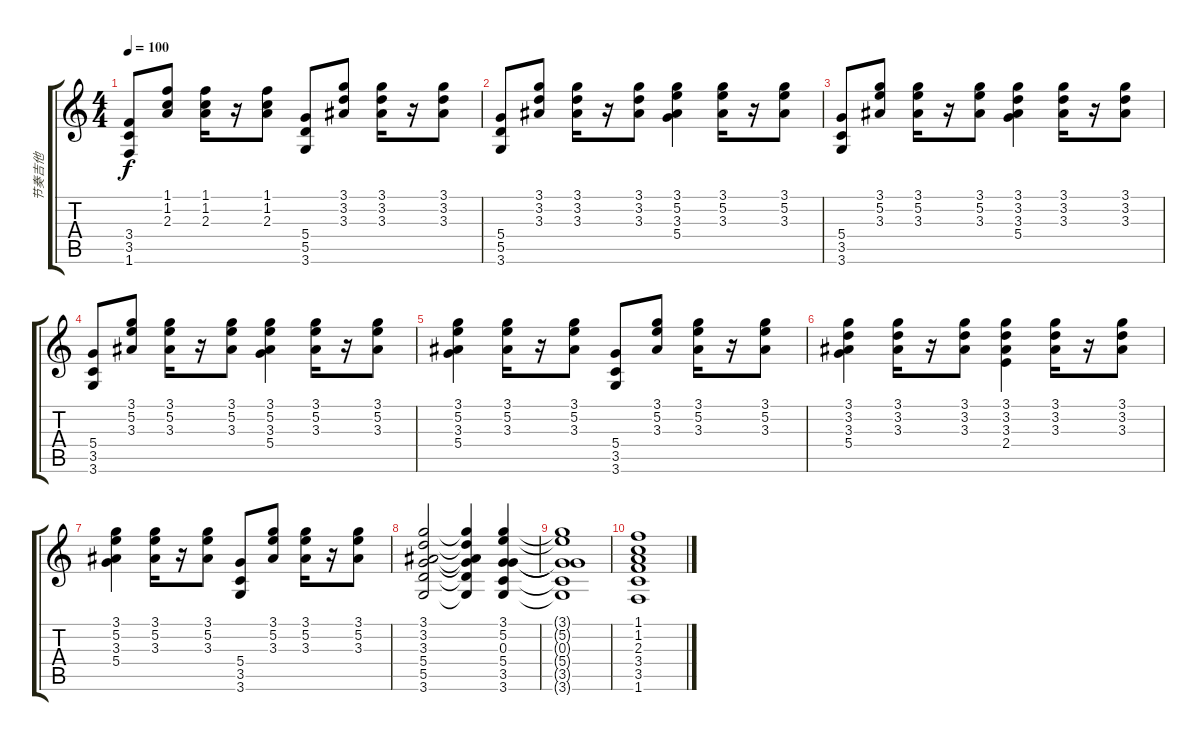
\track ("节奏吉他" "节奏吉他") {instrument acousticguitarsteel}
\staff {score tabs}
\tuning (E4 B3 G3 D3 A2 E2) {hide}
\ts (4 4)
\tempo 100
\clef g2
\ks c
(3.4 3.5 1.6).8{dy f} (1.1 1.2 2.3).8 (1.1 1.2 2.3).16 r.16 (1.1 1.2 2.3).8 (5.4 5.5 3.6).8 (3.1 3.2 3.3).8 (3.1 3.2 3.3).16 r.16 (3.1 3.2 3.3).8 |
(5.4 5.5 3.6).8 (3.1 3.2 3.3).8 (3.1 3.2 3.3).16 r.16 (3.1 3.2 3.3).8 (3.1 5.2 3.3 5.4).4 (3.1 5.2 3.3).16 r.16 (3.1 5.2 3.3).8 |
(5.4 3.5 3.6).8 (3.1 5.2 3.3).8 (3.1 5.2 3.3).16 r.16 (3.1 5.2 3.3).8 (3.1 3.2 3.3 5.4).4 (3.1 3.2 3.3).16 r.16 (3.1 3.2 3.3).8 |
(5.4 3.5 3.6).8 (3.1 5.2 3.3).8 (3.1 5.2 3.3).16 r.16 (3.1 5.2 3.3).8 (3.1 5.2 3.3 5.4).4 (3.1 5.2 3.3).16 r.16 (3.1 5.2 3.3).8 |
(3.1 5.2 3.3 5.4).4 (3.1 5.2 3.3).16 r.16 (3.1 5.2 3.3).8 (5.4 3.5 3.6).8 (3.1 5.2 3.3).8 (3.1 5.2 3.3).16 r.16 (3.1 5.2 3.3).8 |
(3.1 3.2 3.3 5.4).4 (3.1 3.2 3.3).16 r.16 (3.1 3.2 3.3).8 (3.1 3.2 3.3 2.4).4 (3.1 3.2 3.3).16 r.16 (3.1 3.2 3.3).8 |
(3.1 5.2 3.3 5.4).4 (3.1 5.2 3.3).16 r.16 (3.1 5.2 3.3).8 (5.4 3.5 3.6).8 (3.1 5.2 3.3).8 (3.1 5.2 3.3).16 r.16 (3.1 5.2 3.3).8 |
(3.1 3.2 3.3 5.4 5.5 3.6).2 (3.1{t} 3.2{t} 3.3{t} 5.4{t} 5.5{t} 3.6{t}).4 (3.1 5.2 0.3 5.4 3.5 3.6).4 |
(3.1{t} 5.2{t} 0.3{t} 5.4{t} 3.5{t} 3.6{t}).1 |
(1.1 1.2 2.3 3.4 3.5 1.6).1
